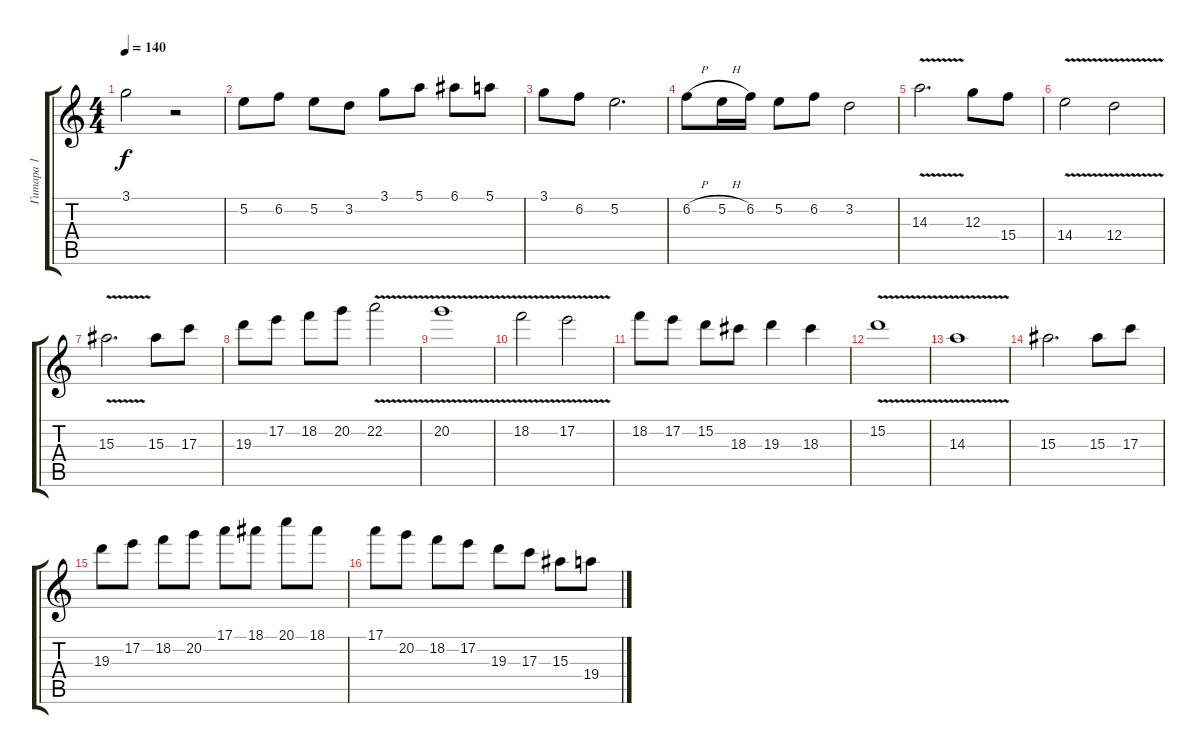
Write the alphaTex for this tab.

\track ("Гитара 1" "Гитара 1") {instrument overdrivenguitar}
\staff {score tabs}
\tuning (E4 B3 G3 D3 A2 E2) {hide}
\ts (4 4)
\tempo 140
\clef g2
\ks c
3.1{t}.2{dy f} r.2 |
5.2.8 6.2.8 5.2.8 3.2.8 3.1.8 5.1.8 6.1.8 5.1.8 |
3.1.8 6.2.8 5.2.2{d} |
6.2{h}.8 5.2{h}.16 6.2.16 5.2.8 6.2.8 3.2.2 |
14.3{v}.2{d volume 8 instrument overdrivenguitar} 12.3.8 15.4.8 |
14.4{v}.2 12.4{v}.2 |
15.3{v}.2{d} 15.3.8 17.3.8 |
19.3.8 17.2.8 18.2.8 20.2.8 22.2{v}.2 |
20.2{v}.1 |
18.2{v}.2 17.2{v}.2 |
18.2.8 17.2.8 15.2.8 18.3.8 19.3.4 18.3.4 |
15.2{v}.1 |
14.3{v}.1 |
15.3.2{d} 15.3.8 17.3.8 |
19.3.8 17.2.8 18.2.8 20.2.8 17.1.8 18.1.8 20.1.8 18.1.8 |
17.1.8 20.2.8 18.2.8 17.2.8 19.3.8 17.3.8 15.3.8 19.4.8
